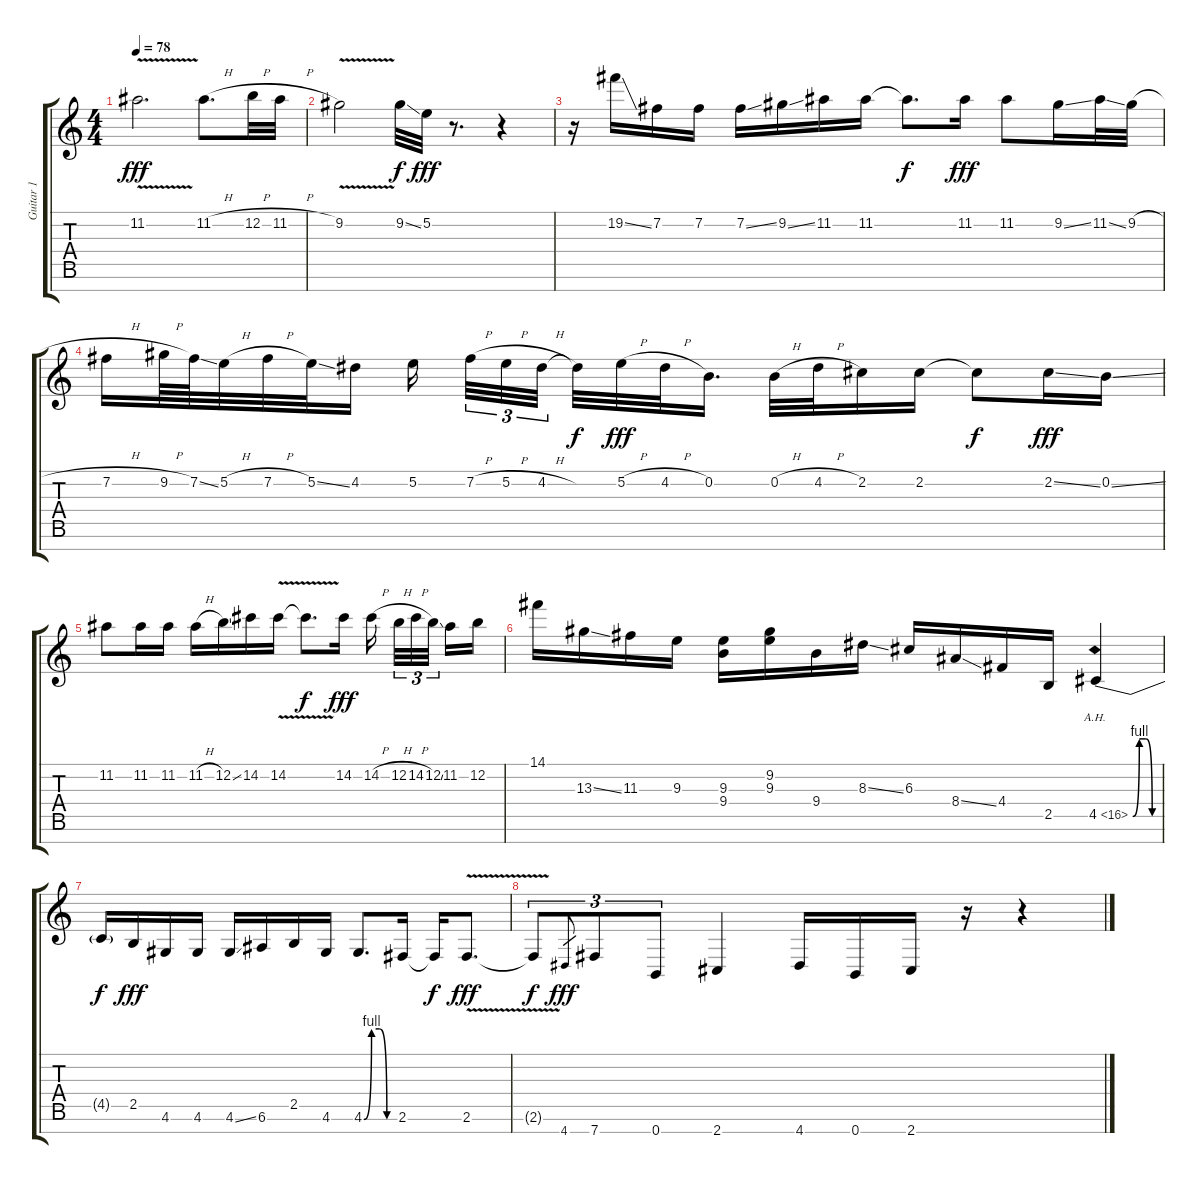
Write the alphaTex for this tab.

\track ("Guitar 1" "Guitar 1") {instrument distortionguitar}
\staff {score tabs}
\tuning (E4 B3 G3 D3 A2 E2 B1) {hide}
\ts (4 4)
\tempo 78
\clef g2
\ks c
11.2{v}.2{d dy fff instrument distortionguitar} 11.2{h}.8{d} 12.2{h}.32 11.2{h}.32 |
9.2{v}.2 9.2{ss}.32{dy f} 5.2.32{dy fff} r.8{d} r.4 |
r.16 19.2{ss}.16 7.2.16 7.2.16 7.2{ss}.16 9.2{ss}.16 11.2.16 11.2.16 11.2{t}.8{d dy f} 11.2.16{dy fff} 11.2.8 9.2{ss}.16 11.2{ss}.32 9.2{h}.32 |
7.2{h}.16 9.2{h}.64 7.2{ss}.64 5.2{h}.32 7.2{h}.32 5.2{ss}.32 4.2.16 5.2.16{beam splitsecondary} 7.2{h}.32{tu (3 2)} 5.2{h}.32{tu (3 2)} 4.2{h}.32{tu (3 2) beam splitsecondary} 4.2{t}.32{dy f} 5.2{h}.32{dy fff} 4.2{h}.32 0.2.16{d} 0.2{h}.32 4.2{h}.32 2.2.16 2.2.16 2.2{t}.8{dy f} 2.2{ss}.16{dy fff} 0.2{ss}.16 |
11.2.8 11.2.16 11.2.16 11.2{h}.16 12.2{ss}.16 14.2.16 14.2{v}.16 14.2{t}.8{d dy f} 14.2.16{dy fff} 14.2{h}.16{beam splitsecondary} 12.2{h}.32{tu (3 2)} 14.2{h}.32{tu (3 2)} 12.2{ss}.32{tu (3 2) beam splitsecondary} 11.2.16 12.2.16 |
14.1.16 13.3{ss}.16 11.3.16 9.3.16 (9.3 9.4).16 (9.2 9.3).16 9.4.16 8.3{ss}.16 6.3.16 8.4{ss}.16 4.4.16 2.5.16 4.5{be (custom 0 0 15 4 30 4 45 0 60 0) ah 12}.4 |
4.5{t}.16{dy f} 2.5.16{dy fff} 4.6.16 4.6.16 4.6{ss}.16 6.6.16 2.5.16 4.6.16 4.6{be (custom 0 0 15 4 30 4 45 0 60 0)}.8{d} 2.6.16 2.6{t}.16{dy f} 2.6{v}.8{d dy fff} |
2.6{t}.8{tu (3 2) dy f} 4.7.8{gr dy fff} 7.7.8{tu (3 2)} 0.7.8{tu (3 2)} 2.7.4 4.7.16 0.7.16 2.7.16 r.16 r.4
